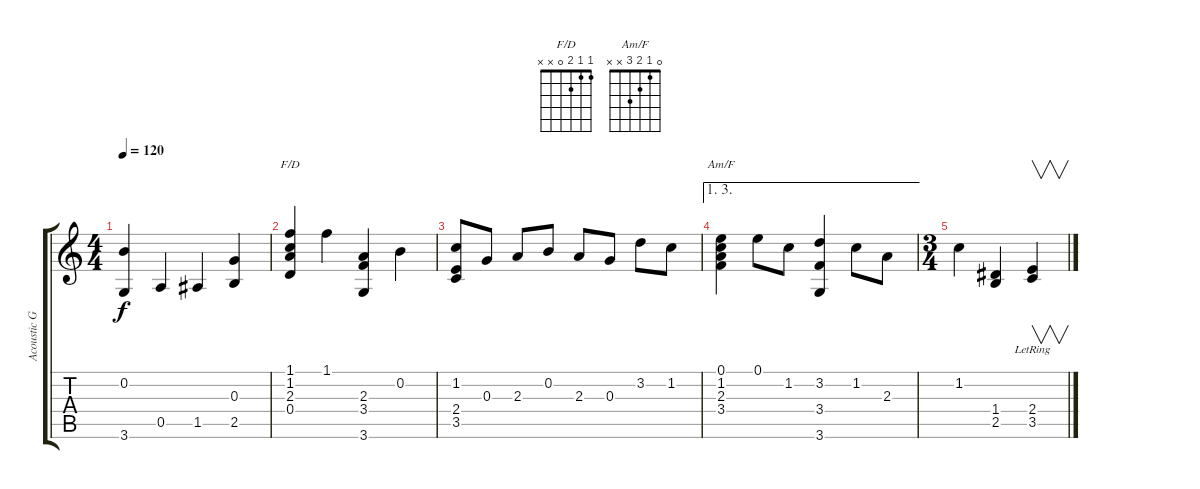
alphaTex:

\track ("Acoustic Guitar" "Acoustic G") {instrument acousticguitarnylon}
\staff {score tabs}
\tuning (E4 B3 G3 D3 A2 E2) {hide}
\chord ("F/D" 1 1 2 0 x x)
\chord ("Am/F" 0 1 2 3 x x)
\ts (4 4)
\tempo 120
\clef g2
\ks c
(0.2 3.6).4{dy f} 0.5.4 1.5.4 (0.3 2.5).4 |
(1.1 1.2 2.3 0.4).4{ch "F/D"} 1.1.4 (2.3 3.4 3.6).4 0.2.4 |
(1.2 2.4 3.5).8 0.3.8 2.3.8 0.2.8 2.3.8 0.3.8 3.2.8 1.2.8 |
\ae (1 3)
(0.1 1.2 2.3 3.4).4{ch "Am/F"} 0.1.8 1.2.8 (3.2 3.4 3.6).4 1.2.8 2.3.8 |
\ts (3 4)
1.2.4 (1.4 2.5).4 (2.4{lr} 3.5{lr}).4{v}
